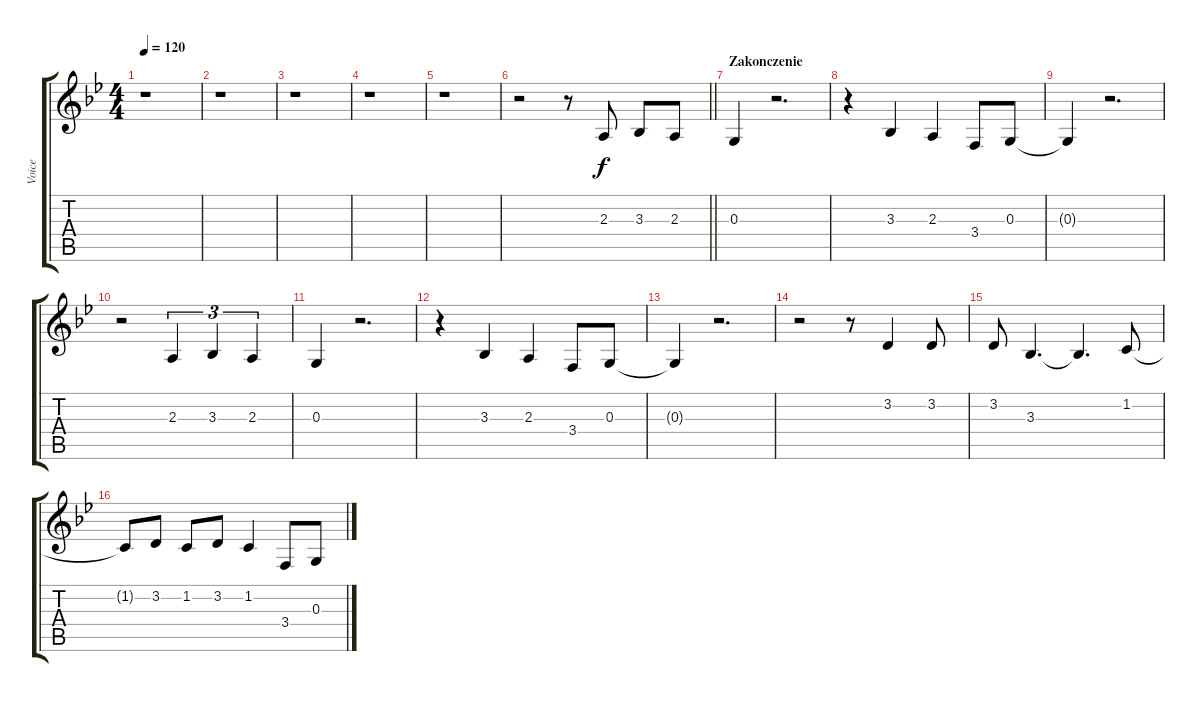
\track ("Voice" "Voice") {instrument lead1square}
\staff {score tabs}
\tuning (E4 B3 G3 D3 A2 E2) {hide}
\ts (4 4)
\tempo 120
\clef g2
\ks bb
r.1{dy f} |
r.1 |
r.1 |
r.1 |
r.1 |
\barLineRight lightlight
r.2 r.8 2.3.8 3.3.8 2.3.8 |
\section ("" "Zakonczenie")
0.3.4 r.2{d} |
r.4 3.3.4 2.3.4 3.4.8 0.3.8 |
0.3{t}.4 r.2{d} |
r.2 2.3.4{tu (3 2)} 3.3.4{tu (3 2)} 2.3.4{tu (3 2)} |
0.3.4 r.2{d} |
r.4 3.3.4 2.3.4 3.4.8 0.3.8 |
0.3{t}.4 r.2{d} |
r.2 r.8 3.2.4 3.2.8 |
3.2.8 3.3.4{d} 3.3{t}.4{d} 1.2.8 |
1.2{t}.8 3.2.8 1.2.8 3.2.8 1.2.4 3.4.8 0.3.8
